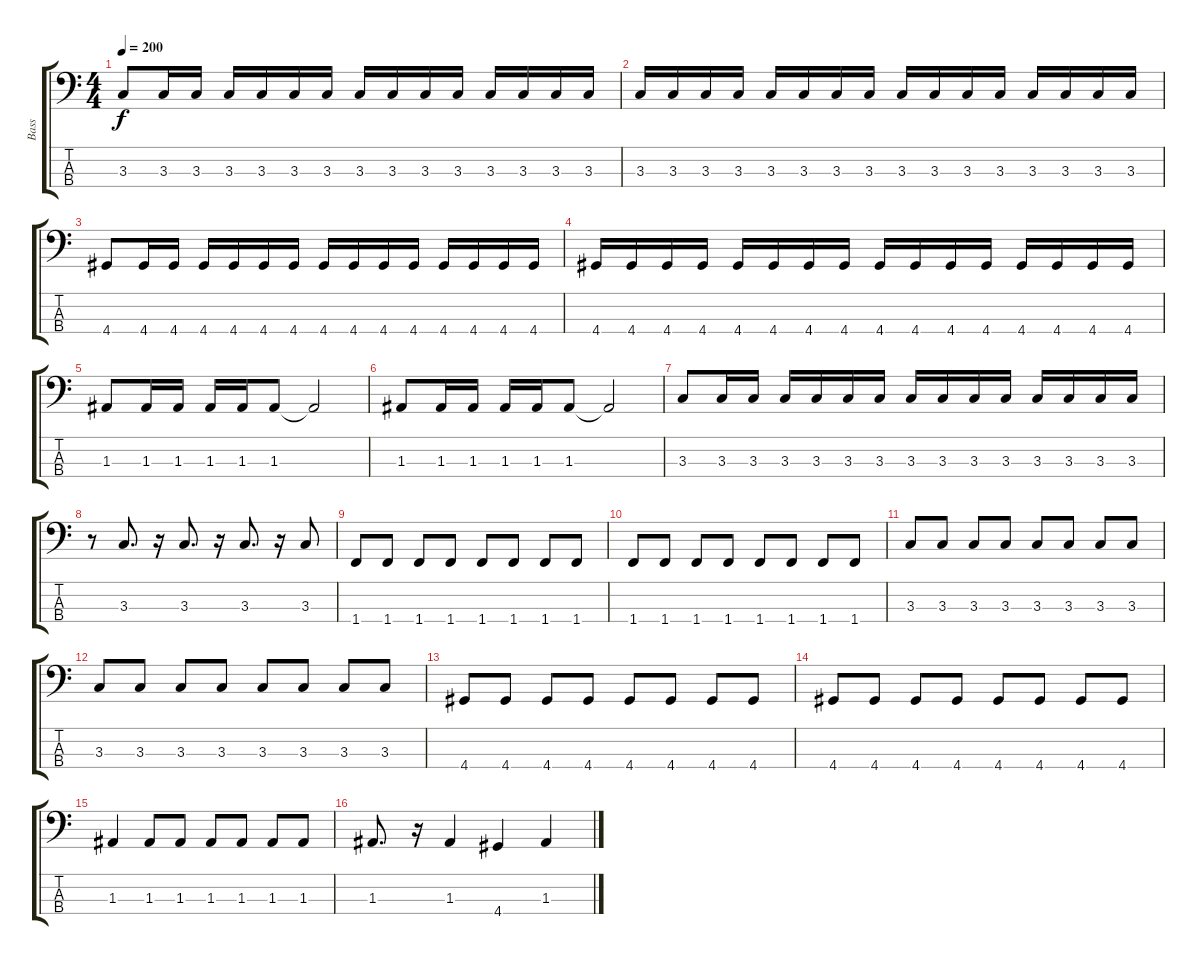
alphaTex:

\track ("Bass" "Bass") {instrument electricbassfinger}
\staff {score tabs}
\tuning (G2 D2 A1 E1) {hide}
\ts (4 4)
\section ("" "")
\tempo 200
\clef f4
\ks c
3.3.8{dy f} 3.3.16 3.3.16 3.3.16 3.3.16 3.3.16 3.3.16 3.3.16 3.3.16 3.3.16 3.3.16 3.3.16 3.3.16 3.3.16 3.3.16 |
3.3.16 3.3.16 3.3.16 3.3.16 3.3.16 3.3.16 3.3.16 3.3.16 3.3.16 3.3.16 3.3.16 3.3.16 3.3.16 3.3.16 3.3.16 3.3.16 |
4.4.8 4.4.16 4.4.16 4.4.16 4.4.16 4.4.16 4.4.16 4.4.16 4.4.16 4.4.16 4.4.16 4.4.16 4.4.16 4.4.16 4.4.16 |
4.4.16 4.4.16 4.4.16 4.4.16 4.4.16 4.4.16 4.4.16 4.4.16 4.4.16 4.4.16 4.4.16 4.4.16 4.4.16 4.4.16 4.4.16 4.4.16 |
1.3.8 1.3.16 1.3.16 1.3.16 1.3.16 1.3.8 1.3{t}.2 |
1.3.8 1.3.16 1.3.16 1.3.16 1.3.16 1.3.8 1.3{t}.2 |
3.3.8 3.3.16 3.3.16 3.3.16 3.3.16 3.3.16 3.3.16 3.3.16 3.3.16 3.3.16 3.3.16 3.3.16 3.3.16 3.3.16 3.3.16 |
r.8 3.3.8{d} r.16 3.3.8{d} r.16 3.3.8{d} r.16 3.3.8 |
\section ("" "")
1.4.8 1.4.8 1.4.8 1.4.8 1.4.8 1.4.8 1.4.8 1.4.8 |
1.4.8 1.4.8 1.4.8 1.4.8 1.4.8 1.4.8 1.4.8 1.4.8 |
3.3.8 3.3.8 3.3.8 3.3.8 3.3.8 3.3.8 3.3.8 3.3.8 |
3.3.8 3.3.8 3.3.8 3.3.8 3.3.8 3.3.8 3.3.8 3.3.8 |
4.4.8 4.4.8 4.4.8 4.4.8 4.4.8 4.4.8 4.4.8 4.4.8 |
4.4.8 4.4.8 4.4.8 4.4.8 4.4.8 4.4.8 4.4.8 4.4.8 |
1.3.4 1.3.8 1.3.8 1.3.8 1.3.8 1.3.8 1.3.8 |
1.3.8{d} r.16 1.3.4 4.4.4 1.3.4
